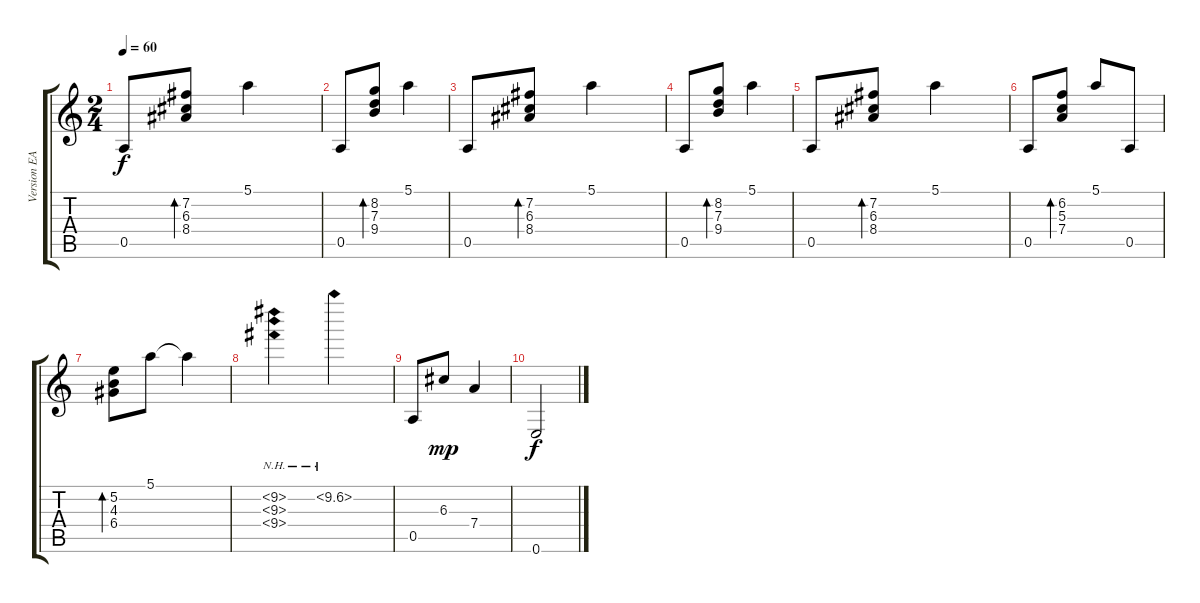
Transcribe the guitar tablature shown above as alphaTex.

\track ("Version EADGBE" "Version EA") {instrument acousticguitarnylon}
\staff {score tabs}
\tuning (E4 B3 G3 D3 A2 E2) {hide}
\ts (2 4)
\tempo 60
\clef g2
\ks c
0.5.8{dy f} (7.2 6.3 8.4).8{bd 480} 5.1.4 |
0.5.8 (8.2 7.3 9.4).8{bd 480} 5.1.4 |
0.5.8 (7.2 6.3 8.4).8{bd 480} 5.1.4 |
0.5.8 (8.2 7.3 9.4).8{bd 480} 5.1.4 |
0.5.8 (7.2 6.3 8.4).8{bd 480} 5.1.4 |
0.5.8 (6.2 5.3 7.4).8{bd 480} 5.1.8 0.5.8 |
(5.2 4.3 6.4).8{bd 480} 5.1.8 5.1{t}.4 |
(9.2{nh} 9.3{nh} 9.4{nh}).4 10.2{nh}.4 |
0.5.8 6.3.8{dy mp} 7.4.4 |
0.6.2{dy f}
